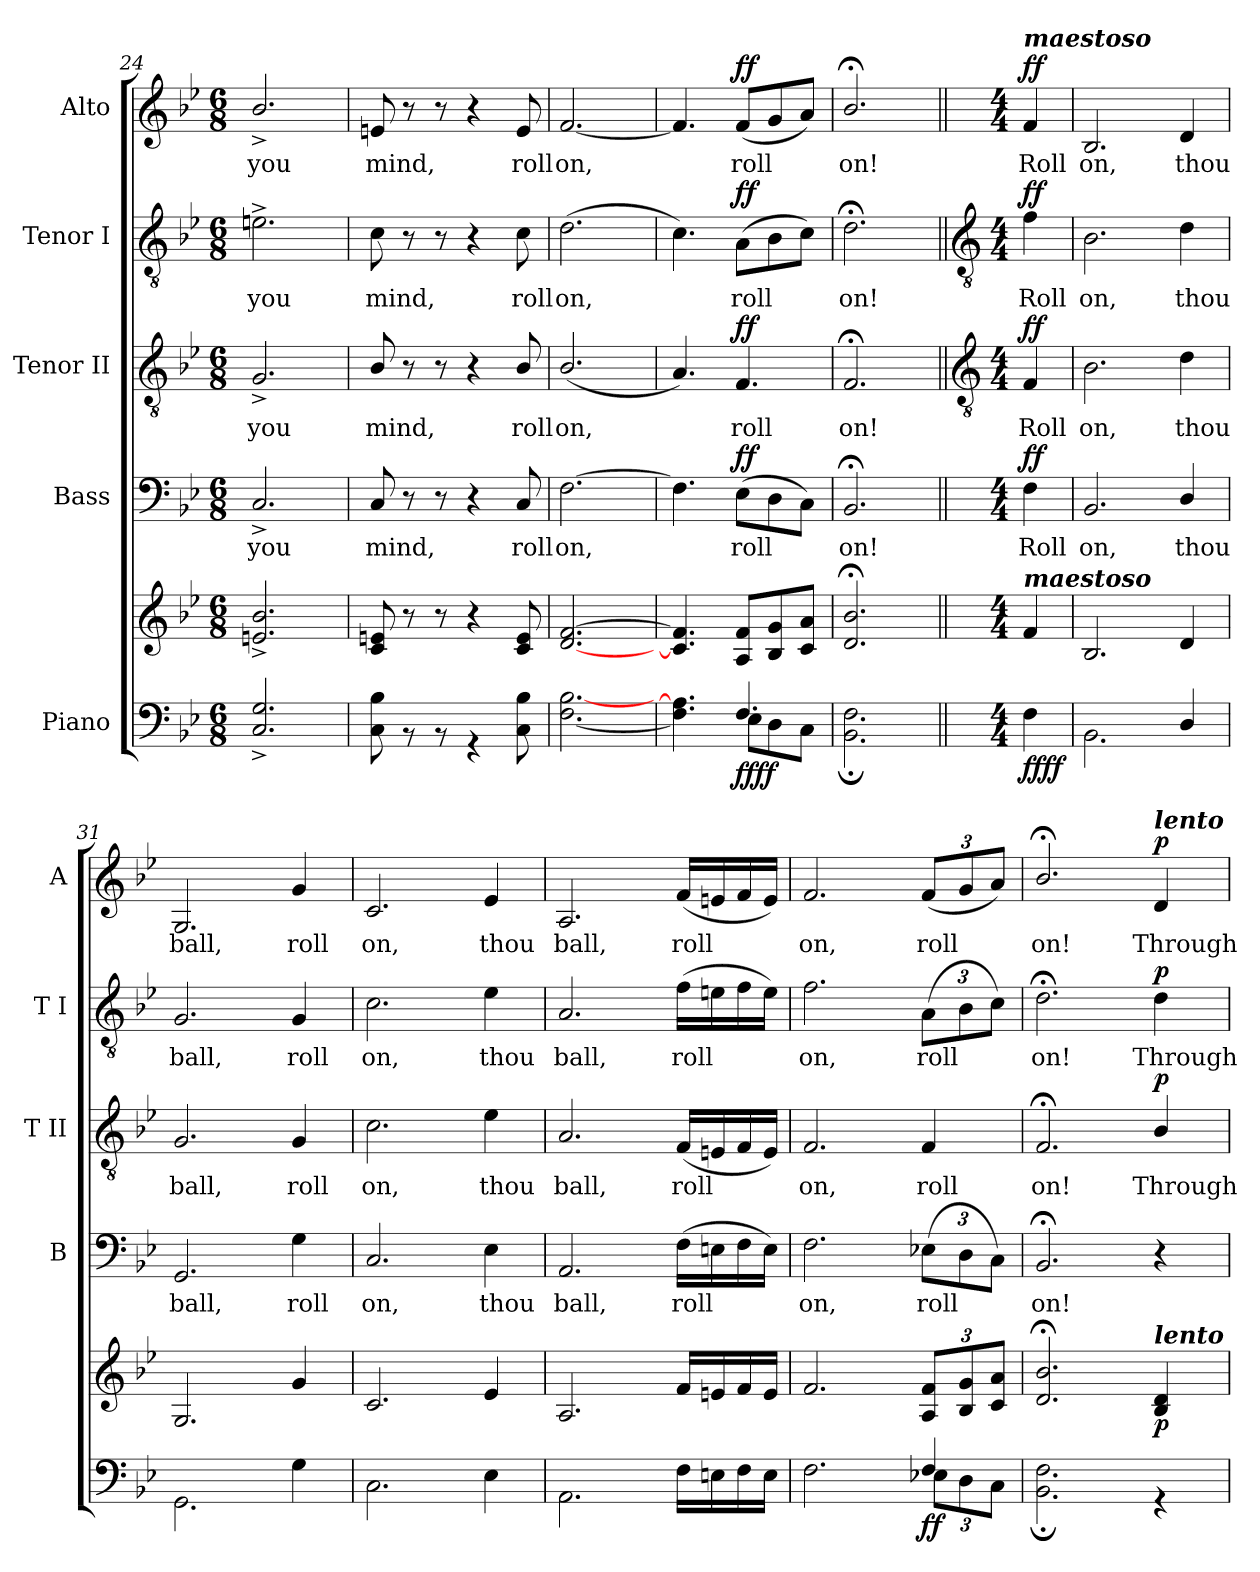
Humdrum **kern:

**kern	**kern	**dynam	**kern	**text	**dynam	**kern	**text	**dynam	**kern	**text	**dynam	**kern	**text	**dynam
*part5	*part5	*part5	*part4	*part4	*part4	*part3	*part3	*part3	*part2	*part2	*part2	*part1	*part1	*part1
*staff6	*staff5	*staff5/6	*staff4	*staff4	*staff4	*staff3	*staff3	*staff3	*staff2	*staff2	*staff2	*staff1	*staff1	*staff1
*I"Piano	*	*	*I"Bass	*	*	*I"Tenor II	*	*	*I"Tenor I	*	*	*I"Alto	*	*
*	*	*	*I'B	*	*	*I'T II	*	*	*I'T I	*	*	*I'A	*	*
*clefF4	*clefG2	*	*clefF4	*	*	*clefGv2	*	*	*clefGv2	*	*	*clefG2	*	*
*k[b-e-]	*k[b-e-]	*	*k[b-e-]	*	*	*k[b-e-]	*	*	*k[b-e-]	*	*	*k[b-e-]	*	*
*B-:	*B-:	*	*B-:	*	*	*B-:	*	*	*B-:	*	*	*B-:	*	*
*M6/8	*M6/8	*	*M6/8	*	*	*M6/8	*	*	*M6/8	*	*	*M6/8	*	*
=24	=24	=24	=24	=24	=24	=24	=24	=24	=24	=24	=24	=24	=24	=24
!LO:N:vis=1	!	!	!	!LO:LY:b	!	!	!LO:LY:b	!	!	!LO:LY:b	!	!	!LO:LY:b	!
*^	*	*	*	*	*	*	*	*	*	*	*	*	*	*
2.ryy	2.C/^ 2.G/^	2.en/^ 2.b-/^	.	2.C^/	you	.	2.G^/	you	.	2.en^\	you	.	2.b-^/	you	.
=25	=25	=25	=25	=25	=25	=25	=25	=25	=25	=25	=25	=25	=25	=25	=25
!LO:N:vis=1	!	!	!	!	!LO:LY:b	!	!	!LO:LY:b	!	!	!LO:LY:b	!	!	!LO:LY:b	!
2.ryy	8C 8B-	8c 8en	.	8C	mind,	.	8B-/	mind,	.	8c	mind,	.	8en	mind,	.
.	8r	8r	.	8r	.	.	8r	.	.	8r	.	.	8r	.	.
.	8r	8r	.	8r	.	.	8r	.	.	8r	.	.	8r	.	.
.	4r	4r	.	4r	.	.	4r	.	.	4r	.	.	4r	.	.
!	!	!	!	!	!LO:LY:b	!	!	!LO:LY:b	!	!	!LO:LY:b	!	!	!LO:LY:b	!
.	8C 8B-	8c 8e	.	8C	roll	.	8B-/	roll	.	8c	roll	.	8e	roll	.
=26	=26	=26	=26	=26	=26	=26	=26	=26	=26	=26	=26	=26	=26	=26	=26
!LO:N:vis=1	!	!	!	!	!LO:LY:b	!	!	!LO:LY:b	!	!	!LO:LY:b	!	!	!LO:LY:b	!
2.ryy	[2.F [2.B-	[2.d [2.f	.	[2.F	on,	.	(<2.B-/	on,	.	(>2.d	on,	.	[2.f	on,	.
=27	=27	=27	=27	=27	=27	=27	=27	=27	=27	=27	=27	=27	=27	=27	=27
4.ryy	4.F] 4.A]	4.c] 4.f]	.	4.F]	.	.	4.A)	.	.	4.c)	.	.	4.f]	.	.
!	!	!	!LO:DY:b=2	!	!LO:LY:b	!	!	!LO:LY:b	!	!	!LO:LY:b	!	!	!LO:LY:b	!
!	!	!	!LO:DY:n=1:b	!	!	!LO:DY:b	!	!	!LO:DY:b	!	!	!LO:DY:b	!	!	!LO:DY:b
4.F/	8E-L	8A 8fL	ff ff	(>8E-L	roll	ff	4.F	roll	ff	(>8AL	roll	ff	(<8fL	roll	ff
.	8D	8B- 8g	.	8D	.	.	.	.	.	8B-	.	.	8g	.	.
.	8CJ	8c 8aJ	.	8CJ)	.	.	.	.	.	8cJ)	.	.	8aJ)	.	.
=28	=28	=28	=28	=28	=28	=28	=28	=28	=28	=28	=28	=28	=28	=28	=28
!LO:N:vis=1	!	!	!	!	!LO:LY:b	!	!	!LO:LY:b	!	!	!LO:LY:b	!	!	!LO:LY:b	!
2.ryy	2.BB-\; 2.F\;	2.d/;< 2.b-/;<	.	2.BB-;</	on!	.	2.F;</	on!	.	2.d;<\	on!	.	2.b-;</	on!	.
!!LO:LB:g=z
=29||	=29||	=29||	=29||	=29||	=29||	=29||	=29||	=29||	=29||	=29||	=29||	=29||	=29||	=29||	=29||
*	*	*	*	*	*	*	*clefGv2	*	*	*clefGv2	*	*	*	*	*
*M4/4	*	*M4/4	*	*M4/4	*	*	*M4/4	*	*	*M4/4	*	*	*M4/4	*	*
!	!	!	!	!	!	!	!	!	!	!	!	!	!LO:TX:a:Bi:t=maestoso	!	!
!	!	!LO:TX:a:Bi:t=maestoso	!	!	!	!	!	!	!	!	!	!	!	!	!
!	!	!	!LO:DY:b=2	!	!LO:LY:b	!	!	!LO:LY:b	!	!	!LO:LY:b	!	!	!LO:LY:b	!
!	!	!	!LO:DY:n=1:b	!	!	!LO:DY:b	!	!	!LO:DY:b	!	!	!LO:DY:b	!	!	!LO:DY:b
4ryy	4F	4f	ff ff	4F	Roll	ff	4F	Roll	ff	4f	Roll	ff	4f	Roll	ff
=30	=30	=30	=30	=30	=30	=30	=30	=30	=30	=30	=30	=30	=30	=30	=30
!	!	!	!	!	!LO:LY:b	!	!	!LO:LY:b	!	!	!LO:LY:b	!	!	!LO:LY:b	!
1ryy	2.BB-	2.B-	.	2.BB-	on,	.	2.B-	on,	.	2.B-	on,	.	2.B-	on,	.
!	!	!	!	!	!LO:LY:b	!	!	!LO:LY:b	!	!	!LO:LY:b	!	!	!LO:LY:b	!
.	4D/	4d	.	4D/	thou	.	4d	thou	.	4d	thou	.	4d	thou	.
=31	=31	=31	=31	=31	=31	=31	=31	=31	=31	=31	=31	=31	=31	=31	=31
!	!	!	!	!	!LO:LY:b	!	!	!LO:LY:b	!	!	!LO:LY:b	!	!	!LO:LY:b	!
1ryy	2.GG	2.G	.	2.GG	ball,	.	2.G	ball,	.	2.G	ball,	.	2.G	ball,	.
!	!	!	!	!	!LO:LY:b	!	!	!LO:LY:b	!	!	!LO:LY:b	!	!	!LO:LY:b	!
.	4G\	4g	.	4G\	roll	.	4G	roll	.	4G	roll	.	4g	roll	.
=32	=32	=32	=32	=32	=32	=32	=32	=32	=32	=32	=32	=32	=32	=32	=32
!	!	!	!	!	!LO:LY:b	!	!	!LO:LY:b	!	!	!LO:LY:b	!	!	!LO:LY:b	!
1ryy	2.C	2.c	.	2.C	on,	.	2.c	on,	.	2.c	on,	.	2.c	on,	.
!	!	!	!	!	!LO:LY:b	!	!	!LO:LY:b	!	!	!LO:LY:b	!	!	!LO:LY:b	!
.	4E-	4e-	.	4E-	thou	.	4e-	thou	.	4e-	thou	.	4e-	thou	.
=33	=33	=33	=33	=33	=33	=33	=33	=33	=33	=33	=33	=33	=33	=33	=33
!	!	!	!	!	!LO:LY:b	!	!	!LO:LY:b	!	!	!LO:LY:b	!	!	!LO:LY:b	!
1ryy	2.AA	2.A	.	2.AA	ball,	.	2.A	ball,	.	2.A	ball,	.	2.A	ball,	.
!	!	!	!	!	!LO:LY:b	!	!	!LO:LY:b	!	!	!LO:LY:b	!	!	!LO:LY:b	!
.	16FLL	16fLL	.	(>16FLL	roll	.	(<16FLL	roll	.	(>16fLL	roll	.	(<16fLL	roll	.
.	16En	16en	.	16En	.	.	16En	.	.	16en	.	.	16en	.	.
.	16F	16f	.	16F	.	.	16F	.	.	16f	.	.	16f	.	.
.	16EJJ	16eJJ	.	16EJJ)	.	.	16EJJ)	.	.	16eJJ)	.	.	16eJJ)	.	.
=34	=34	=34	=34	=34	=34	=34	=34	=34	=34	=34	=34	=34	=34	=34	=34
!	!	!	!	!	!LO:LY:b	!	!	!LO:LY:b	!	!	!LO:LY:b	!	!	!LO:LY:b	!
2.ryy	2.F	2.f	.	2.F	on,	.	2.F	on,	.	2.f	on,	.	2.f	on,	.
!	!	!	!LO:DY:b=2	!	!LO:LY:b	!	!	!LO:LY:b	!	!	!LO:LY:b	!	!	!LO:LY:b	!
4F/	12E-XL	12A 12fL	ff	(>12E-XL	roll	.	4F	roll	.	(>12AL	roll	.	(<12fL	roll	.
.	12D	12B- 12g	.	12D	.	.	.	.	.	12B-	.	.	12g	.	.
.	12CJ	12c 12aJ	.	12CJ)	.	.	.	.	.	12cJ)	.	.	12aJ)	.	.
=35	=35	=35	=35	=35	=35	=35	=35	=35	=35	=35	=35	=35	=35	=35	=35
!	!	!	!	!	!LO:LY:b	!	!	!LO:LY:b	!	!	!LO:LY:b	!	!	!LO:LY:b	!
1ryy	2.BB-\; 2.F\;	2.d/;< 2.b-/;<	.	2.BB-;<	on!	.	2.F;</	on!	.	2.d;<\	on!	.	2.b-;</	on!	.
!	!	!	!	!	!	!	!	!	!	!	!	!	!LO:TX:a:Bi:t=lento	!	!
!	!	!LO:TX:a:Bi:t=lento	!	!	!	!	!	!	!	!	!	!	!	!	!
!	!	!	!LO:DY:b	!	!	!	!	!LO:LY:b	!LO:DY:b	!	!LO:LY:b	!LO:DY:b	!	!LO:LY:b	!LO:DY:b
.	4r	4B- 4d	p	4r	.	.	4B-/	Through	p	4d	Through	p	4d	Through	p
*v	*v	*	*	*	*	*	*	*	*	*	*	*	*	*	*
=	=	=	=	=	=	=	=	=	=	=	=	=	=	=
*-	*-	*-	*-	*-	*-	*-	*-	*-	*-	*-	*-	*-	*-	*-
